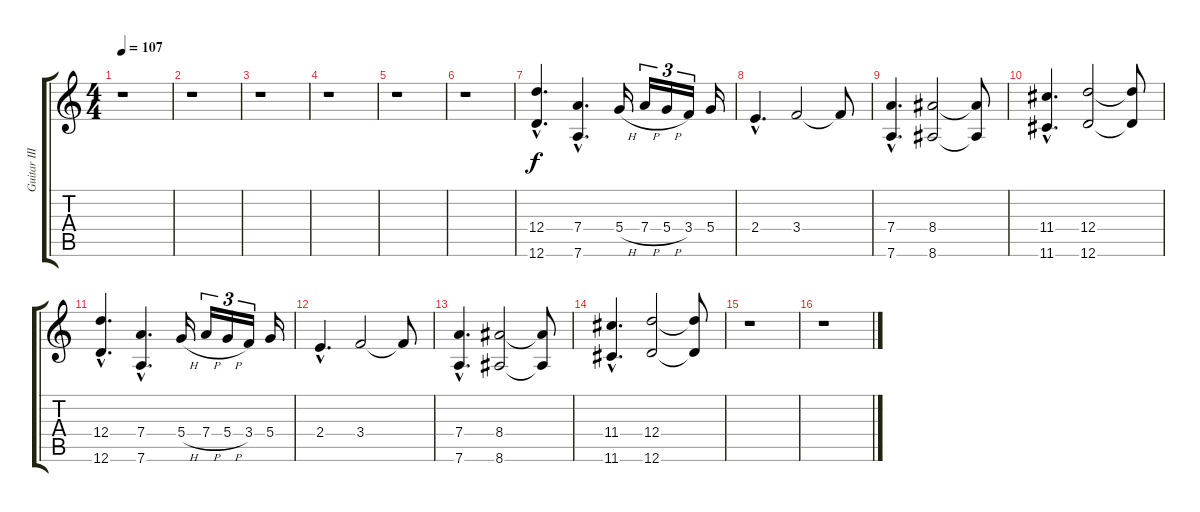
\track ("Guitar III" "Guitar III") {instrument distortionguitar}
\staff {score tabs}
\tuning (E4 B3 G3 D3 A2 D2) {hide}
\ts (4 4)
\tempo 107
\clef g2
\ks c
r.1{dy f} |
r.1 |
r.1 |
r.1 |
r.1 |
r.1 |
(12.4{hac} 12.6{hac}).4{d volume 8 instrument distortionguitar} (7.4{hac} 7.6{hac}).4{d} 5.4{h}.16 7.4{h}.16{tu (3 2)} 5.4{h}.16{tu (3 2)} 3.4.16{tu (3 2)} 5.4.16 |
2.4{hac}.4{d volume 8} 3.4.2 3.4{t}.8 |
(7.4{hac} 7.6{hac}).4{d volume 8} (8.4 8.6).2 (8.4{t} 8.6{t}).8 |
(11.4{hac} 11.6{hac}).4{d volume 8} (12.4 12.6).2 (12.4{t} 12.6{t}).8 |
(12.4{hac} 12.6{hac}).4{d volume 8 instrument distortionguitar} (7.4{hac} 7.6{hac}).4{d} 5.4{h}.16 7.4{h}.16{tu (3 2)} 5.4{h}.16{tu (3 2)} 3.4.16{tu (3 2)} 5.4.16 |
2.4{hac}.4{d volume 8} 3.4.2 3.4{t}.8 |
(7.4{hac} 7.6{hac}).4{d volume 8} (8.4 8.6).2 (8.4{t} 8.6{t}).8 |
(11.4{hac} 11.6{hac}).4{d volume 8} (12.4 12.6).2 (12.4{t} 12.6{t}).8 |
r.1 |
r.1
